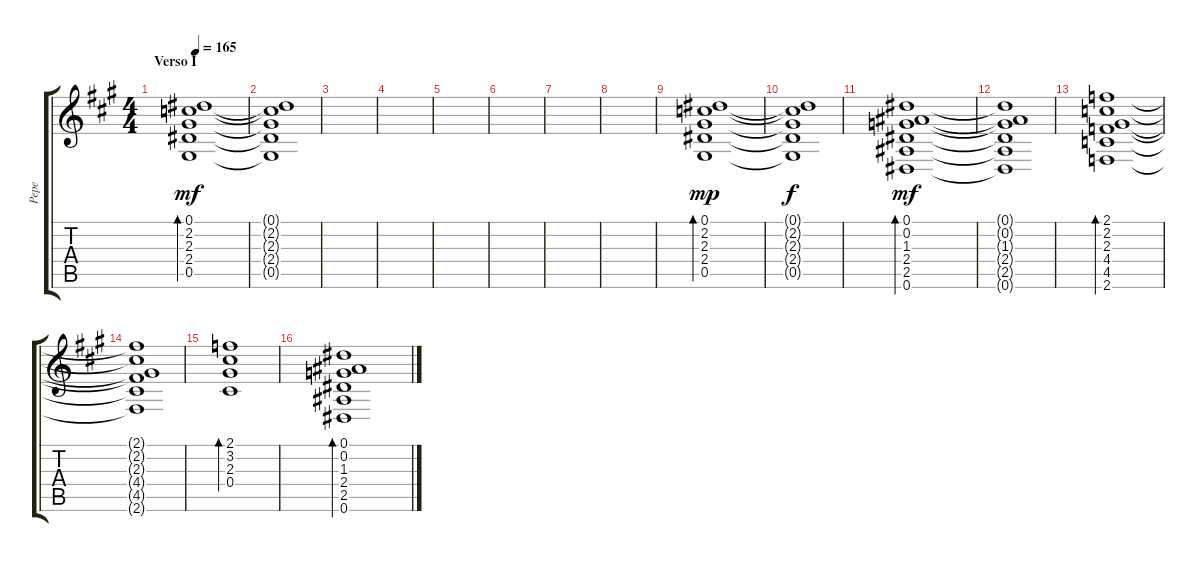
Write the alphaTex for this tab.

\track ("Pepe" "Pepe") {instrument acousticguitarsteel}
\staff {score tabs}
\tuning (Eb4 Bb3 Gb3 Db3 Ab2 Eb2) {hide}
\ts (4 4)
\section ("" "Verso I")
\tempo 165
\clef g2
\ks a
(0.1 2.2 2.3 2.4 0.5).1{bd 60 dy mf instrument acousticguitarsteel} |
(0.1{t} 2.2{t} 2.3{t} 2.4{t} 0.5{t}).1 |
|
|
|
|
|
|
(0.1 2.2 2.3 2.4 0.5).1{bd 120 dy mp} |
(0.1{t} 2.2{t} 2.3{t} 2.4{t} 0.5{t}).1{dy f} |
(0.1 0.2 1.3 2.4 2.5 0.6).1{bd 60 dy mf} |
(0.1{t} 0.2{t} 1.3{t} 2.4{t} 2.5{t} 0.6{t}).1 |
(2.1 2.2 2.3 4.4 4.5 2.6).1{bd 60} |
(2.1{t} 2.2{t} 2.3{t} 4.4{t} 4.5{t} 2.6{t}).1 |
(2.1 3.2 2.3 0.4).1{bd 60} |
(0.1 0.2 1.3 2.4 2.5 0.6).1{bd 60}
